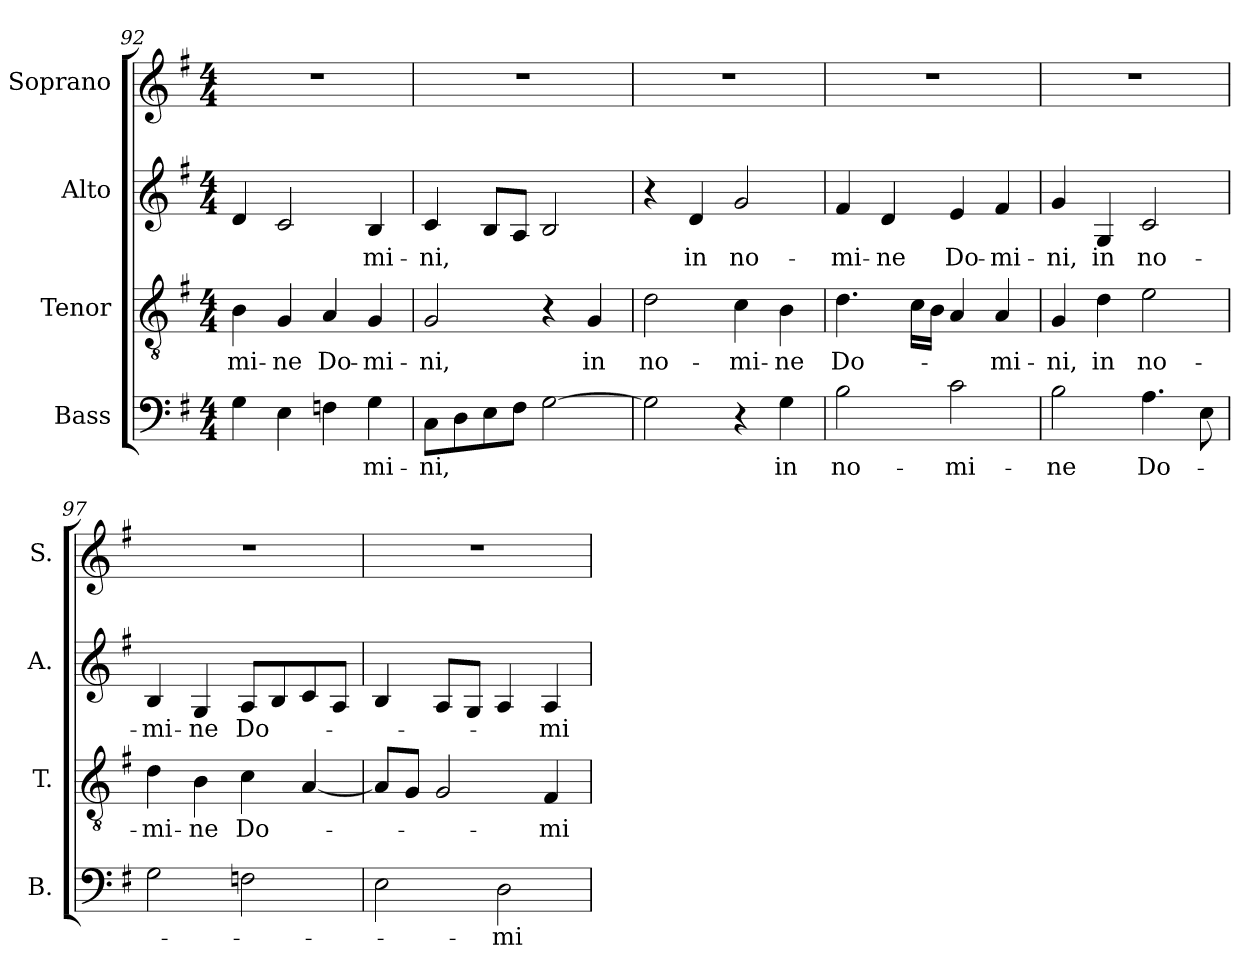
**kern	**text	**kern	**text	**kern	**text	**kern
*part4	*part4	*part3	*part3	*part2	*part2	*part1
*staff4	*staff4	*staff3	*staff3	*staff2	*staff2	*staff1
*I"Bass	*	*I"Tenor	*	*I"Alto	*	*I"Soprano
*I'B.	*	*I'T.	*	*I'A.	*	*I'S.
*clefF4	*	*clefGv2	*	*clefG2	*	*clefG2
*	*	*ITrd7c12	*	*	*	*
*k[f#]	*	*k[f#]	*	*k[f#]	*	*k[f#]
*G:	*	*G:	*	*G:	*	*G:
*M4/4	*	*M4/4	*	*M4/4	*	*M4/4
=92	=92	=92	=92	=92	=92	=92
!	!	!	!LO:LY:b:color=#000000	!	!	!
4Gi\	.	4BBi\	-mi-	4di/	.	1r
!	!	!	!LO:LY:b:color=#000000	!	!	!
4Ei\	.	4GGi/	-ne	2ci/	.	.
!	!	!	!LO:LY:b:color=#000000	!	!	!
4Fni\	.	4AAi/	Do-	.	.	.
!	!LO:LY:b:color=#000000	!	!	!	!	!
!	!	!	!LO:LY:b:color=#000000	!	!	!
!	!	!	!	!	!LO:LY:b:color=#000000	!
4Gi\	mi-	4GGi/	-mi-	4Bi/	-mi-	.
=93	=93	=93	=93	=93	=93	=93
!	!LO:LY:b:color=#000000	!	!	!	!	!
!	!	!	!LO:LY:b:color=#000000	!	!	!
!	!	!	!	!	!LO:LY:b:color=#000000	!
8Ci\L	-ni,	2GGi/	-ni,	4ci/	-ni,	1r
8Di\	.	.	.	.	.	.
8Ei\	.	.	.	8Bi/L	.	.
8F#i\J	.	.	.	8Ai/J	.	.
[2Gi\	.	4r	.	2Bi/	.	.
!	!	!	!LO:LY:b:color=#000000	!	!	!
.	.	4GGi/	in	.	.	.
=94	=94	=94	=94	=94	=94	=94
!	!	!	!LO:LY:b:color=#000000	!	!	!
2Gi\]	.	2Di\	no-	4r	.	1r
!	!	!	!	!	!LO:LY:b:color=#000000	!
.	.	.	.	4di/	in	.
!	!	!	!LO:LY:b:color=#000000	!	!	!
!	!	!	!	!	!LO:LY:b:color=#000000	!
4r	.	4Ci\	-mi-	2gi/	no-	.
!	!LO:LY:b:color=#000000	!	!	!	!	!
!	!	!	!LO:LY:b:color=#000000	!	!	!
4Gi\	in	4BBi\	-ne	.	.	.
!!LO:LB:g=z
=95	=95	=95	=95	=95	=95	=95
!	!LO:LY:b:color=#000000	!	!	!	!	!
!	!	!	!LO:LY:b:color=#000000	!	!	!
!	!	!	!	!	!LO:LY:b:color=#000000	!
2Bi\	no-	4.Di\	Do-	4f#i/	-mi-	1r
!	!	!	!	!	!LO:LY:b:color=#000000	!
.	.	.	.	4di/	-ne	.
.	.	16Ci\LL	.	.	.	.
.	.	16BBi\JJ	.	.	.	.
!	!LO:LY:b:color=#000000	!	!	!	!	!
!	!	!	!	!	!LO:LY:b:color=#000000	!
2ci\	-mi-	4AAi/	.	4ei/	Do-	.
!	!	!	!LO:LY:b:color=#000000	!	!	!
!	!	!	!	!	!LO:LY:b:color=#000000	!
.	.	4AAi/	-mi-	4f#i/	-mi-	.
=96	=96	=96	=96	=96	=96	=96
!	!LO:LY:b:color=#000000	!	!	!	!	!
!	!	!	!LO:LY:b:color=#000000	!	!	!
!	!	!	!	!	!LO:LY:b:color=#000000	!
2Bi\	-ne	4GGi/	-ni,	4gi/	-ni,	1r
!	!	!	!LO:LY:b:color=#000000	!	!	!
!	!	!	!	!	!LO:LY:b:color=#000000	!
.	.	4Di\	in	4Gi/	in	.
!	!LO:LY:b:color=#000000	!	!	!	!	!
!	!	!	!LO:LY:b:color=#000000	!	!	!
!	!	!	!	!	!LO:LY:b:color=#000000	!
4.Ai\	Do-	2Ei\	no-	2ci/	no-	.
8Ei\	.	.	.	.	.	.
=97	=97	=97	=97	=97	=97	=97
!	!	!	!LO:LY:b:color=#000000	!	!	!
!	!	!	!	!	!LO:LY:b:color=#000000	!
2Gi\	.	4Di\	-mi-	4Bi/	-mi-	1r
!	!	!	!LO:LY:b:color=#000000	!	!	!
!	!	!	!	!	!LO:LY:b:color=#000000	!
.	.	4BBi\	-ne	4Gi/	-ne	.
!	!	!	!LO:LY:b:color=#000000	!	!	!
!	!	!	!	!	!LO:LY:b:color=#000000	!
2Fni\	.	4Ci\	Do-	8Ai/L	Do-	.
.	.	.	.	8Bi/	.	.
.	.	[4AAi/	.	8ci/	.	.
.	.	.	.	8Ai/J	.	.
=98	=98	=98	=98	=98	=98	=98
2Ei\	.	8AAi/L]	.	4Bi/	.	1r
.	.	8GGi/J	.	.	.	.
.	.	2GGi/	.	8Ai/L	.	.
.	.	.	.	8Gi/J	.	.
!	!LO:LY:b:color=#000000	!	!	!	!	!
2Di\	-mi-	.	.	4Ai/	.	.
!	!	!	!LO:LY:b:color=#000000	!	!	!
!	!	!	!	!	!LO:LY:b:color=#000000	!
.	.	4FF#i/	-mi-	4Ai/	-mi-	.
=	=	=	=	=	=	=
*-	*-	*-	*-	*-	*-	*-
